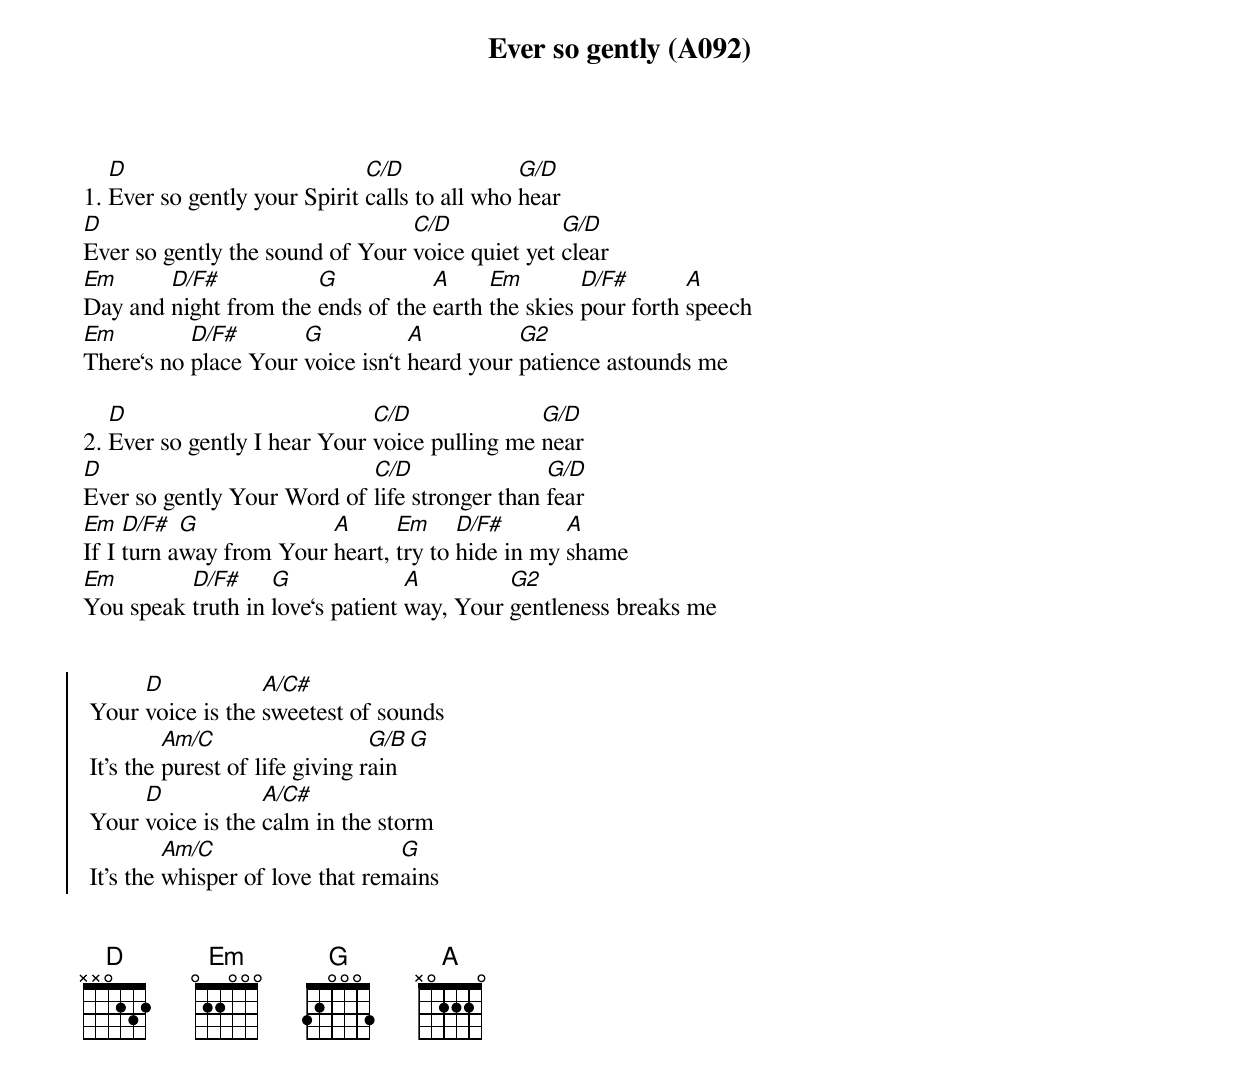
{title: Ever so gently (A092)}
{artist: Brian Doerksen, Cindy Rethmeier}

1. [D]Ever so gently your Spirit [C/D]calls to all who [G/D]hear
[D]Ever so gently the sound of Your [C/D]voice quiet yet [G/D]clear
[Em]Day and [D/F#]night from the [G]ends of the [A]earth [Em]the skies [D/F#]pour forth [A]speech
[Em]There‘s no [D/F#]place Your [G]voice isn‘t [A]heard your [G2]patience astounds me

2. [D]Ever so gently I hear Your [C/D]voice pulling me [G/D]near
[D]Ever so gently Your Word of [C/D]life stronger than [G/D]fear
[Em]If I [D/F#]turn a[G]way from Your [A]heart, [Em]try to [D/F#]hide in my [A]shame
[Em]You speak [D/F#]truth in [G]love‘s patient [A]way, Your [G2]gentleness breaks me


{soc}
 Your [D]voice is the [A/C#]sweetest of sounds
 It's the [Am/C]purest of life giving r[G/B]ain [G]
 Your [D]voice is the [A/C#]calm in the storm
 It's the [Am/C]whisper of love that rem[G]ains
 {eoc}


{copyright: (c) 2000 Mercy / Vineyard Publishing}
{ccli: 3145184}
